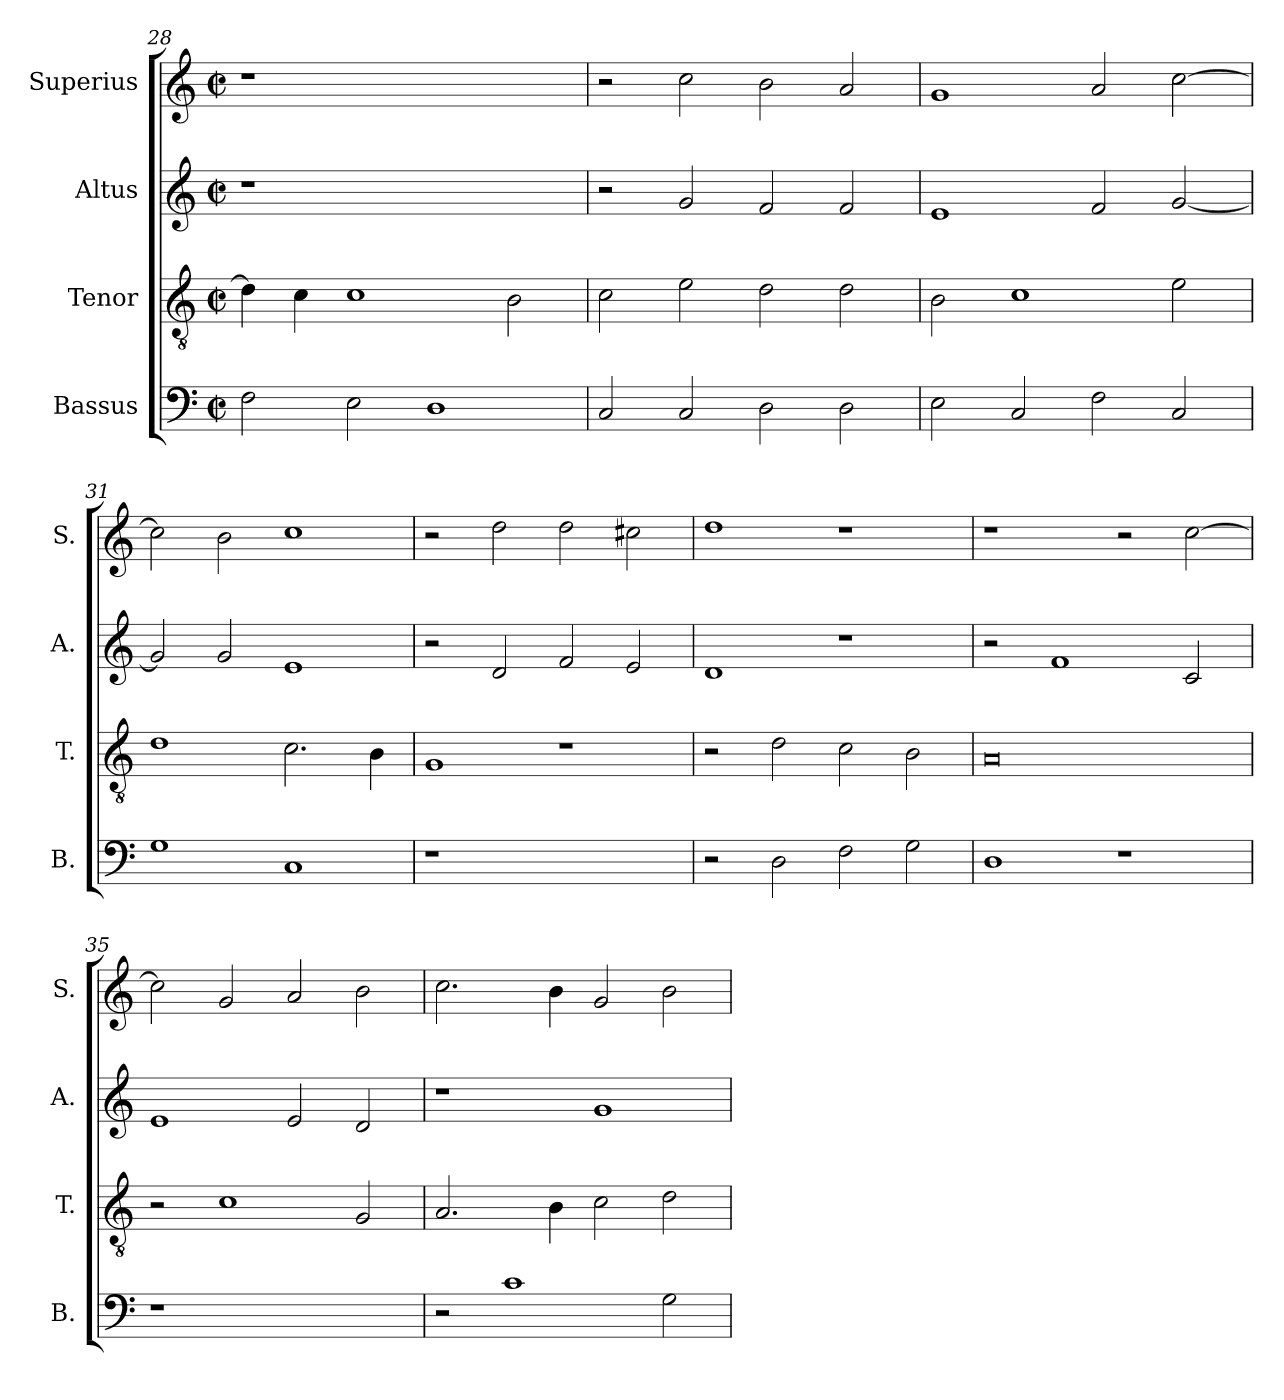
**kern	**kern	**kern	**kern
*part4	*part3	*part2	*part1
*staff4	*staff3	*staff2	*staff1
*I"Bassus	*I"Tenor	*I"Altus	*I"Superius
*I'B.	*I'T.	*I'A.	*I'S.
*clefF4	*clefGv2	*clefG2	*clefG2
*	*ITrd7c12	*	*
*k[]	*k[]	*k[]	*k[]
*C:	*C:	*C:	*C:
*M2/2	*M2/2	*M2/2	*M2/2
*met(c|)	*met(c|)	*met(c|)	*met(c|)
=28	=28	=28	=28
!	!	!LO:N:vis=1	!LO:N:vis=1
2Fi\	4Di\]	1r	1r
.	4Ci\	.	.
2Ei\	1Ci	.	.
1Di	.	1ryy	1ryy
.	2BBi\	.	.
=29	=29	=29	=29
2Ci/	2Ci\	2r	2r
2Ci/	2Ei\	2gi/	2cci\
2Di\	2Di\	2fi/	2bi\
2Di\	2Di\	2fi/	2ai/
!!LO:PB:g=z
=30	=30	=30	=30
2Ei\	2BBi\	1ei	1gi
2Ci/	1Ci	.	.
2Fi\	.	2fi/	2ai/
2Ci/	2Ei\	[<2gi/	[>2cci\
=31	=31	=31	=31
1Gi	1Di	2gi/]	2cci\]
.	.	2gi/	2bi\
1Ci	2.Ci\	1ei	1cci
.	4BBi\	.	.
=32	=32	=32	=32
!LO:N:vis=1	!	!	!
1r	1GGi	2r	2r
.	.	2di/	2ddi\
1ryy	1r	2fi/	2ddi\
.	.	2ei/	2cc#Xi\
=33	=33	=33	=33
2r	2r	1di	1ddi
2Di\	2Di\	.	.
2Fi\	2Ci\	1r	1r
2Gi\	2BBi\	.	.
=34	=34	=34	=34
1Di	0AAi	2r	1r
.	.	1fi	.
1r	.	.	2r
.	.	2ci/	[>2cci\
!!LO:LB:g=z
=35	=35	=35	=35
!LO:N:vis=1	!	!	!
1r	2r	1ei	2cci\]
.	1Ci	.	2gi/
1ryy	.	2ei/	2ai/
.	2GGi/	2di/	2bi\
=36	=36	=36	=36
2r	2.AAi/	1r	2.cci\
1ci	.	.	.
.	4BBi\	.	4bi\
.	2Ci\	1gi	2gi/
2Gi\	2Di\	.	2bi\
=	=	=	=
*-	*-	*-	*-
